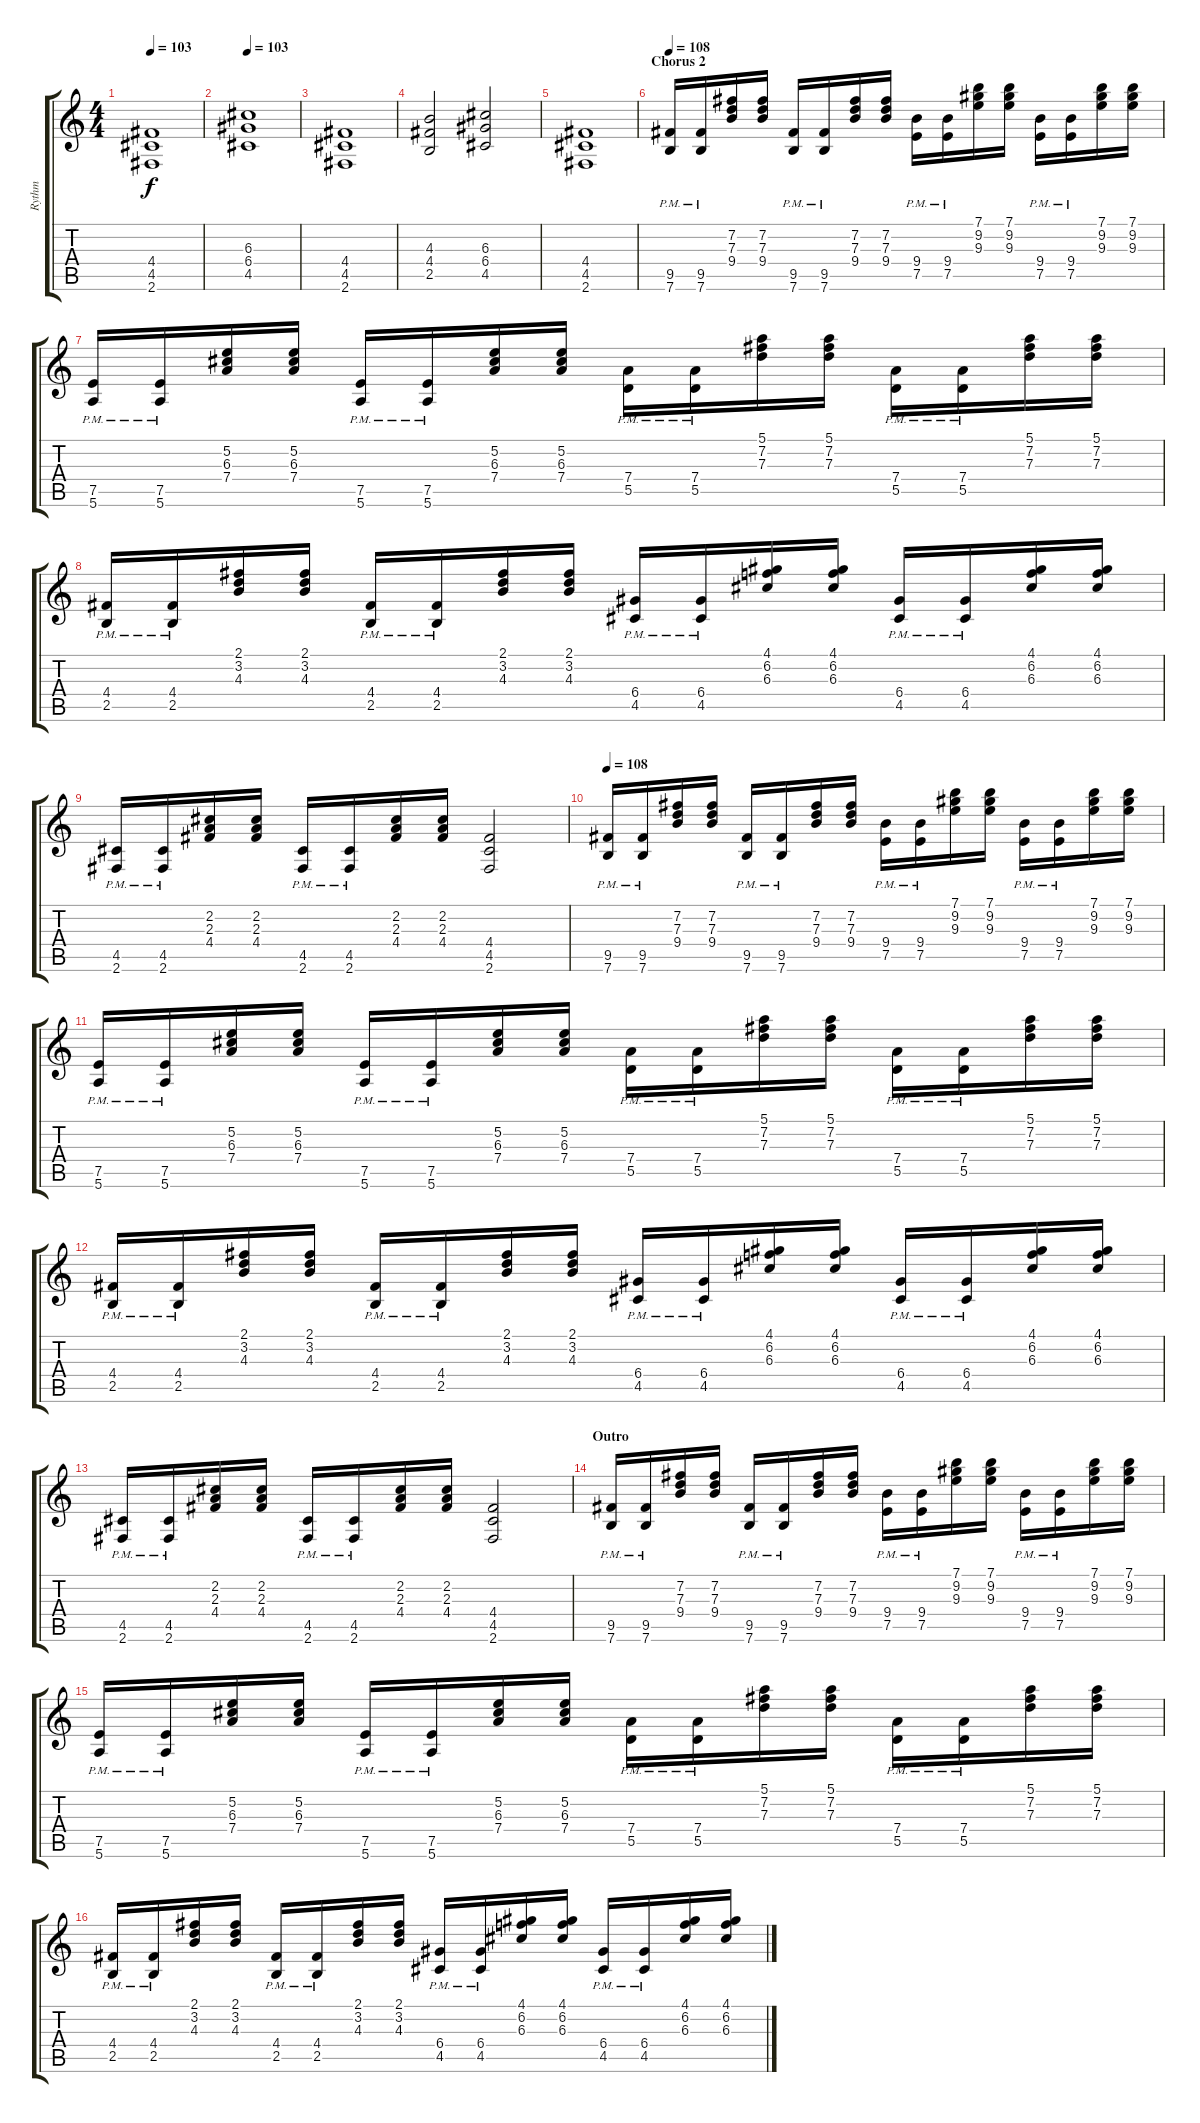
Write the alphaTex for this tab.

\track ("Rythm" "Rythm") {instrument distortionguitar}
\staff {score tabs}
\tuning (E4 B3 G3 D3 A2 E2) {hide}
\ts (4 4)
\tempo 103
\clef g2
\ks c
(4.4 4.5 2.6).1{dy f} |
\tempo 103
(6.3 6.4 4.5).1 |
(4.4 4.5 2.6).1 |
(4.3 4.4 2.5).2 (6.3 6.4 4.5).2 |
(4.4 4.5 2.6).1 |
\section ("" "Chorus 2")
\tempo 108
(9.5{pm} 7.6).16 (9.5{pm} 7.6).16 (7.2 7.3 9.4).16 (7.2 7.3 9.4).16 (9.5{pm} 7.6).16 (9.5{pm} 7.6).16 (7.2 7.3 9.4).16 (7.2 7.3 9.4).16 (9.4 7.5{pm}).16 (9.4 7.5{pm}).16 (7.1 9.2 9.3).16 (7.1 9.2 9.3).16 (9.4 7.5{pm}).16 (9.4 7.5{pm}).16 (7.1 9.2 9.3).16 (7.1 9.2 9.3).16 |
(7.5{pm} 5.6).16 (7.5{pm} 5.6).16 (5.2 6.3 7.4).16 (5.2 6.3 7.4).16 (7.5{pm} 5.6).16 (7.5{pm} 5.6).16 (5.2 6.3 7.4).16 (5.2 6.3 7.4).16 (7.4 5.5{pm}).16 (7.4 5.5{pm}).16 (5.1 7.2 7.3).16 (5.1 7.2 7.3).16 (7.4 5.5{pm}).16 (7.4 5.5{pm}).16 (5.1 7.2 7.3).16 (5.1 7.2 7.3).16 |
(4.4 2.5{pm}).16 (4.4 2.5{pm}).16 (2.1 3.2 4.3).16 (2.1 3.2 4.3).16 (4.4 2.5{pm}).16 (4.4 2.5{pm}).16 (2.1 3.2 4.3).16 (2.1 3.2 4.3).16 (6.4 4.5{pm}).16 (6.4 4.5{pm}).16 (4.1 6.2 6.3).16 (4.1 6.2 6.3).16 (6.4 4.5{pm}).16 (6.4 4.5{pm}).16 (4.1 6.2 6.3).16 (4.1 6.2 6.3).16 |
(4.5{pm} 2.6).16 (4.5{pm} 2.6).16 (2.2 2.3 4.4).16 (2.2 2.3 4.4).16 (4.5{pm} 2.6).16 (4.5{pm} 2.6).16 (2.2 2.3 4.4).16 (2.2 2.3 4.4).16 (4.4 4.5 2.6).2 |
\tempo 108
(9.5{pm} 7.6).16 (9.5{pm} 7.6).16 (7.2 7.3 9.4).16 (7.2 7.3 9.4).16 (9.5{pm} 7.6).16 (9.5{pm} 7.6).16 (7.2 7.3 9.4).16 (7.2 7.3 9.4).16 (9.4 7.5{pm}).16 (9.4 7.5{pm}).16 (7.1 9.2 9.3).16 (7.1 9.2 9.3).16 (9.4 7.5{pm}).16 (9.4 7.5{pm}).16 (7.1 9.2 9.3).16 (7.1 9.2 9.3).16 |
(7.5{pm} 5.6).16 (7.5{pm} 5.6).16 (5.2 6.3 7.4).16 (5.2 6.3 7.4).16 (7.5{pm} 5.6).16 (7.5{pm} 5.6).16 (5.2 6.3 7.4).16 (5.2 6.3 7.4).16 (7.4 5.5{pm}).16 (7.4 5.5{pm}).16 (5.1 7.2 7.3).16 (5.1 7.2 7.3).16 (7.4 5.5{pm}).16 (7.4 5.5{pm}).16 (5.1 7.2 7.3).16 (5.1 7.2 7.3).16 |
(4.4 2.5{pm}).16 (4.4 2.5{pm}).16 (2.1 3.2 4.3).16 (2.1 3.2 4.3).16 (4.4 2.5{pm}).16 (4.4 2.5{pm}).16 (2.1 3.2 4.3).16 (2.1 3.2 4.3).16 (6.4 4.5{pm}).16 (6.4 4.5{pm}).16 (4.1 6.2 6.3).16 (4.1 6.2 6.3).16 (6.4 4.5{pm}).16 (6.4 4.5{pm}).16 (4.1 6.2 6.3).16 (4.1 6.2 6.3).16 |
(4.5{pm} 2.6).16 (4.5{pm} 2.6).16 (2.2 2.3 4.4).16 (2.2 2.3 4.4).16 (4.5{pm} 2.6).16 (4.5{pm} 2.6).16 (2.2 2.3 4.4).16 (2.2 2.3 4.4).16 (4.4 4.5 2.6).2 |
\section ("" "Outro")
(9.5{pm} 7.6).16 (9.5{pm} 7.6).16 (7.2 7.3 9.4).16 (7.2 7.3 9.4).16 (9.5{pm} 7.6).16 (9.5{pm} 7.6).16 (7.2 7.3 9.4).16 (7.2 7.3 9.4).16 (9.4 7.5{pm}).16 (9.4 7.5{pm}).16 (7.1 9.2 9.3).16 (7.1 9.2 9.3).16 (9.4 7.5{pm}).16 (9.4 7.5{pm}).16 (7.1 9.2 9.3).16 (7.1 9.2 9.3).16 |
(7.5{pm} 5.6).16 (7.5{pm} 5.6).16 (5.2 6.3 7.4).16 (5.2 6.3 7.4).16 (7.5{pm} 5.6).16 (7.5{pm} 5.6).16 (5.2 6.3 7.4).16 (5.2 6.3 7.4).16 (7.4 5.5{pm}).16 (7.4 5.5{pm}).16 (5.1 7.2 7.3).16 (5.1 7.2 7.3).16 (7.4 5.5{pm}).16 (7.4 5.5{pm}).16 (5.1 7.2 7.3).16 (5.1 7.2 7.3).16 |
(4.4 2.5{pm}).16 (4.4 2.5{pm}).16 (2.1 3.2 4.3).16 (2.1 3.2 4.3).16 (4.4 2.5{pm}).16 (4.4 2.5{pm}).16 (2.1 3.2 4.3).16 (2.1 3.2 4.3).16 (6.4 4.5{pm}).16 (6.4 4.5{pm}).16 (4.1 6.2 6.3).16 (4.1 6.2 6.3).16 (6.4 4.5{pm}).16 (6.4 4.5{pm}).16 (4.1 6.2 6.3).16 (4.1 6.2 6.3).16
